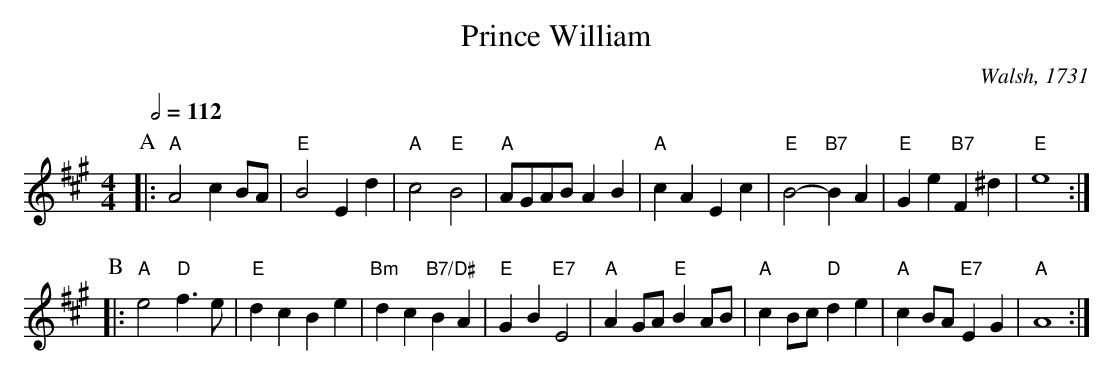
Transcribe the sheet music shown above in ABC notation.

X:1
T:Prince William
C:Walsh, 1731
M:4/4
L:1/4
Q:1/2=112
K:A
P:A
|: "A"A2 cB/A/ | "E"B2 Ed | "A"c2 "E"B2 | "A"A/G/A/B/ AB |\
"A"cA Ec | "E"B2- "B7"BA | "E"Ge "B7"F^d | "E"e4 :|
P:B
|: "A"e2 "D"f>e | "E"dc Be | "Bm"dc "B7/D#"BA | "E"GB "E7"E2 |\
"A"AG/A/ "E"B A/B/ | "A"cB/c/ "D"de | "A"cB/A/ "E7"EG | "A"A4 :|
